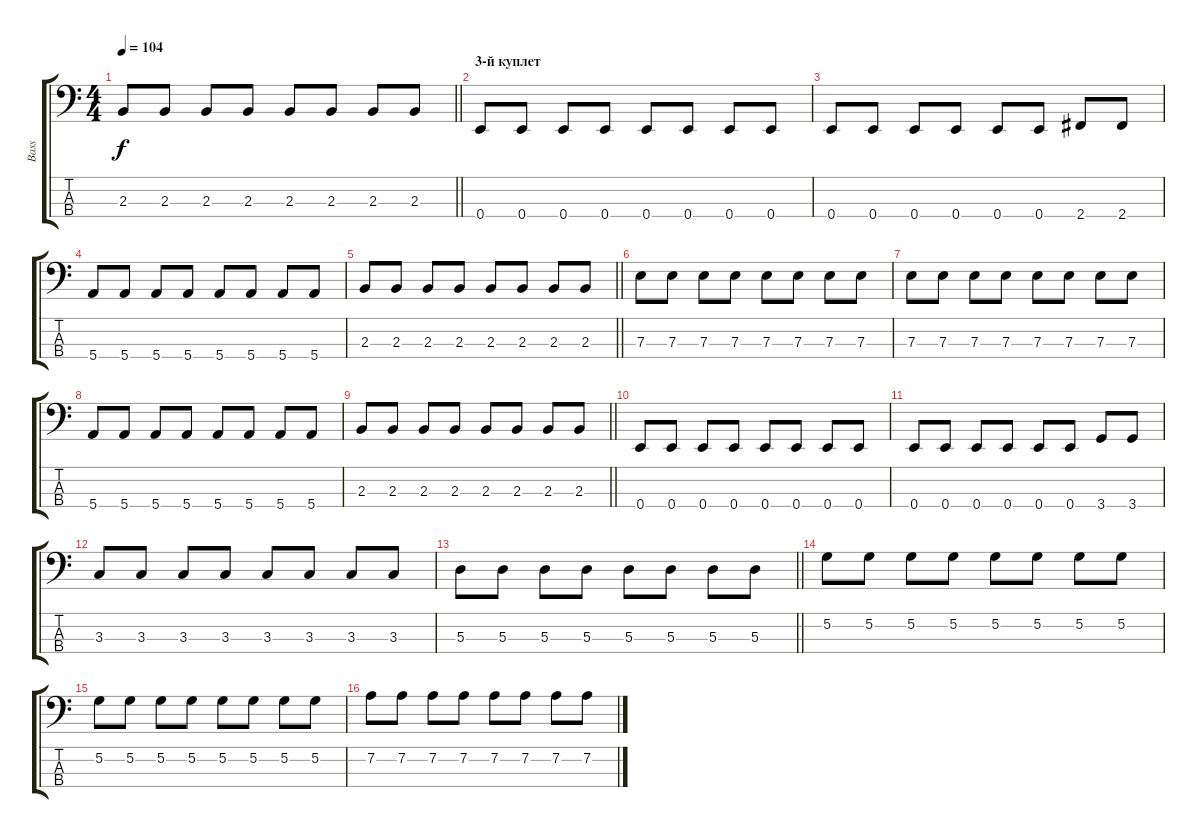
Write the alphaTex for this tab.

\track ("Bass" "Bass") {instrument electricbassfinger}
\staff {score tabs}
\tuning (G2 D2 A1 E1) {hide}
\ts (4 4)
\tempo 104
\clef f4
\barLineRight lightlight
\ks c
2.3.8{dy f} 2.3.8 2.3.8 2.3.8 2.3.8 2.3.8 2.3.8 2.3.8 |
\section ("" "3-й куплет")
0.4.8 0.4.8 0.4.8 0.4.8 0.4.8 0.4.8 0.4.8 0.4.8 |
0.4.8 0.4.8 0.4.8 0.4.8 0.4.8 0.4.8 2.4.8 2.4.8 |
5.4.8 5.4.8 5.4.8 5.4.8 5.4.8 5.4.8 5.4.8 5.4.8 |
\barLineRight lightlight
2.3.8 2.3.8 2.3.8 2.3.8 2.3.8 2.3.8 2.3.8 2.3.8 |
\section ("" "")
7.3.8 7.3.8 7.3.8 7.3.8 7.3.8 7.3.8 7.3.8 7.3.8 |
7.3.8 7.3.8 7.3.8 7.3.8 7.3.8 7.3.8 7.3.8 7.3.8 |
5.4.8 5.4.8 5.4.8 5.4.8 5.4.8 5.4.8 5.4.8 5.4.8 |
\barLineRight lightlight
2.3.8 2.3.8 2.3.8 2.3.8 2.3.8 2.3.8 2.3.8 2.3.8 |
\section ("" "")
0.4.8 0.4.8 0.4.8 0.4.8 0.4.8 0.4.8 0.4.8 0.4.8 |
0.4.8 0.4.8 0.4.8 0.4.8 0.4.8 0.4.8 3.4.8 3.4.8 |
3.3.8 3.3.8 3.3.8 3.3.8 3.3.8 3.3.8 3.3.8 3.3.8 |
\barLineRight lightlight
5.3.8 5.3.8 5.3.8 5.3.8 5.3.8 5.3.8 5.3.8 5.3.8 |
\section ("" "")
5.2.8 5.2.8 5.2.8 5.2.8 5.2.8 5.2.8 5.2.8 5.2.8 |
5.2.8 5.2.8 5.2.8 5.2.8 5.2.8 5.2.8 5.2.8 5.2.8 |
7.2.8 7.2.8 7.2.8 7.2.8 7.2.8 7.2.8 7.2.8 7.2.8
